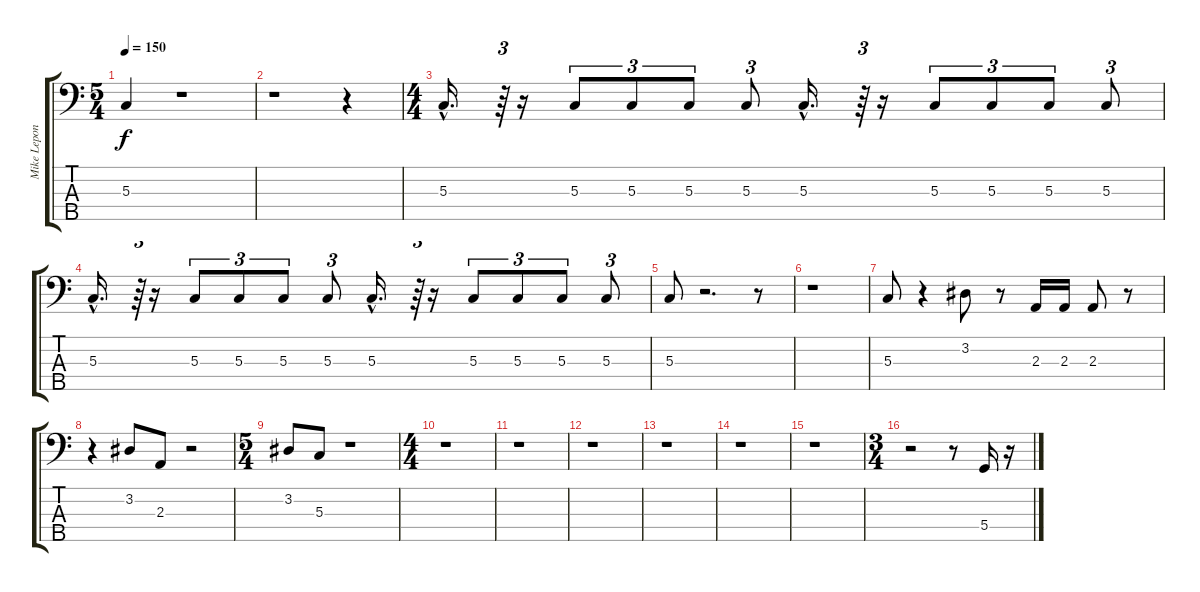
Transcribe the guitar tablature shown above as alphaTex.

\track ("Mike Lepond" "Mike Lepon") {instrument electricbasspick}
\staff {score tabs}
\tuning (F2 C2 G1 D1 A0) {hide}
\ts (5 4)
\tempo 150
\clef f4
\ks c
5.3.4{dy f} r.1 |
r.1 r.4 |
\ts (4 4)
5.3{hac}.16{d} r.64{tu (3 2)} r.16 5.3.8{tu (3 2)} 5.3.8{tu (3 2)} 5.3.8{tu (3 2)} 5.3.8{tu (3 2)} 5.3{hac}.16{d} r.64{tu (3 2)} r.16 5.3.8{tu (3 2)} 5.3.8{tu (3 2)} 5.3.8{tu (3 2)} 5.3.8{tu (3 2)} |
5.3{hac}.16{d} r.64{tu (3 2)} r.16 5.3.8{tu (3 2)} 5.3.8{tu (3 2)} 5.3.8{tu (3 2)} 5.3.8{tu (3 2)} 5.3{hac}.16{d} r.64{tu (3 2)} r.16 5.3.8{tu (3 2)} 5.3.8{tu (3 2)} 5.3.8{tu (3 2)} 5.3.8{tu (3 2)} |
5.3.8 r.2{d} r.8 |
r.1 |
5.3.8 r.4 3.2.8 r.8 2.3.16 2.3.16 2.3.8 r.8 |
r.4 3.2.8 2.3.8 r.2 |
\ts (5 4)
3.2.8 5.3.8 r.1 |
\ts (4 4)
r.1 |
r.1 |
r.1 |
r.1 |
r.1 |
r.1 |
\ts (3 4)
r.2 r.8 5.4.16 r.16
